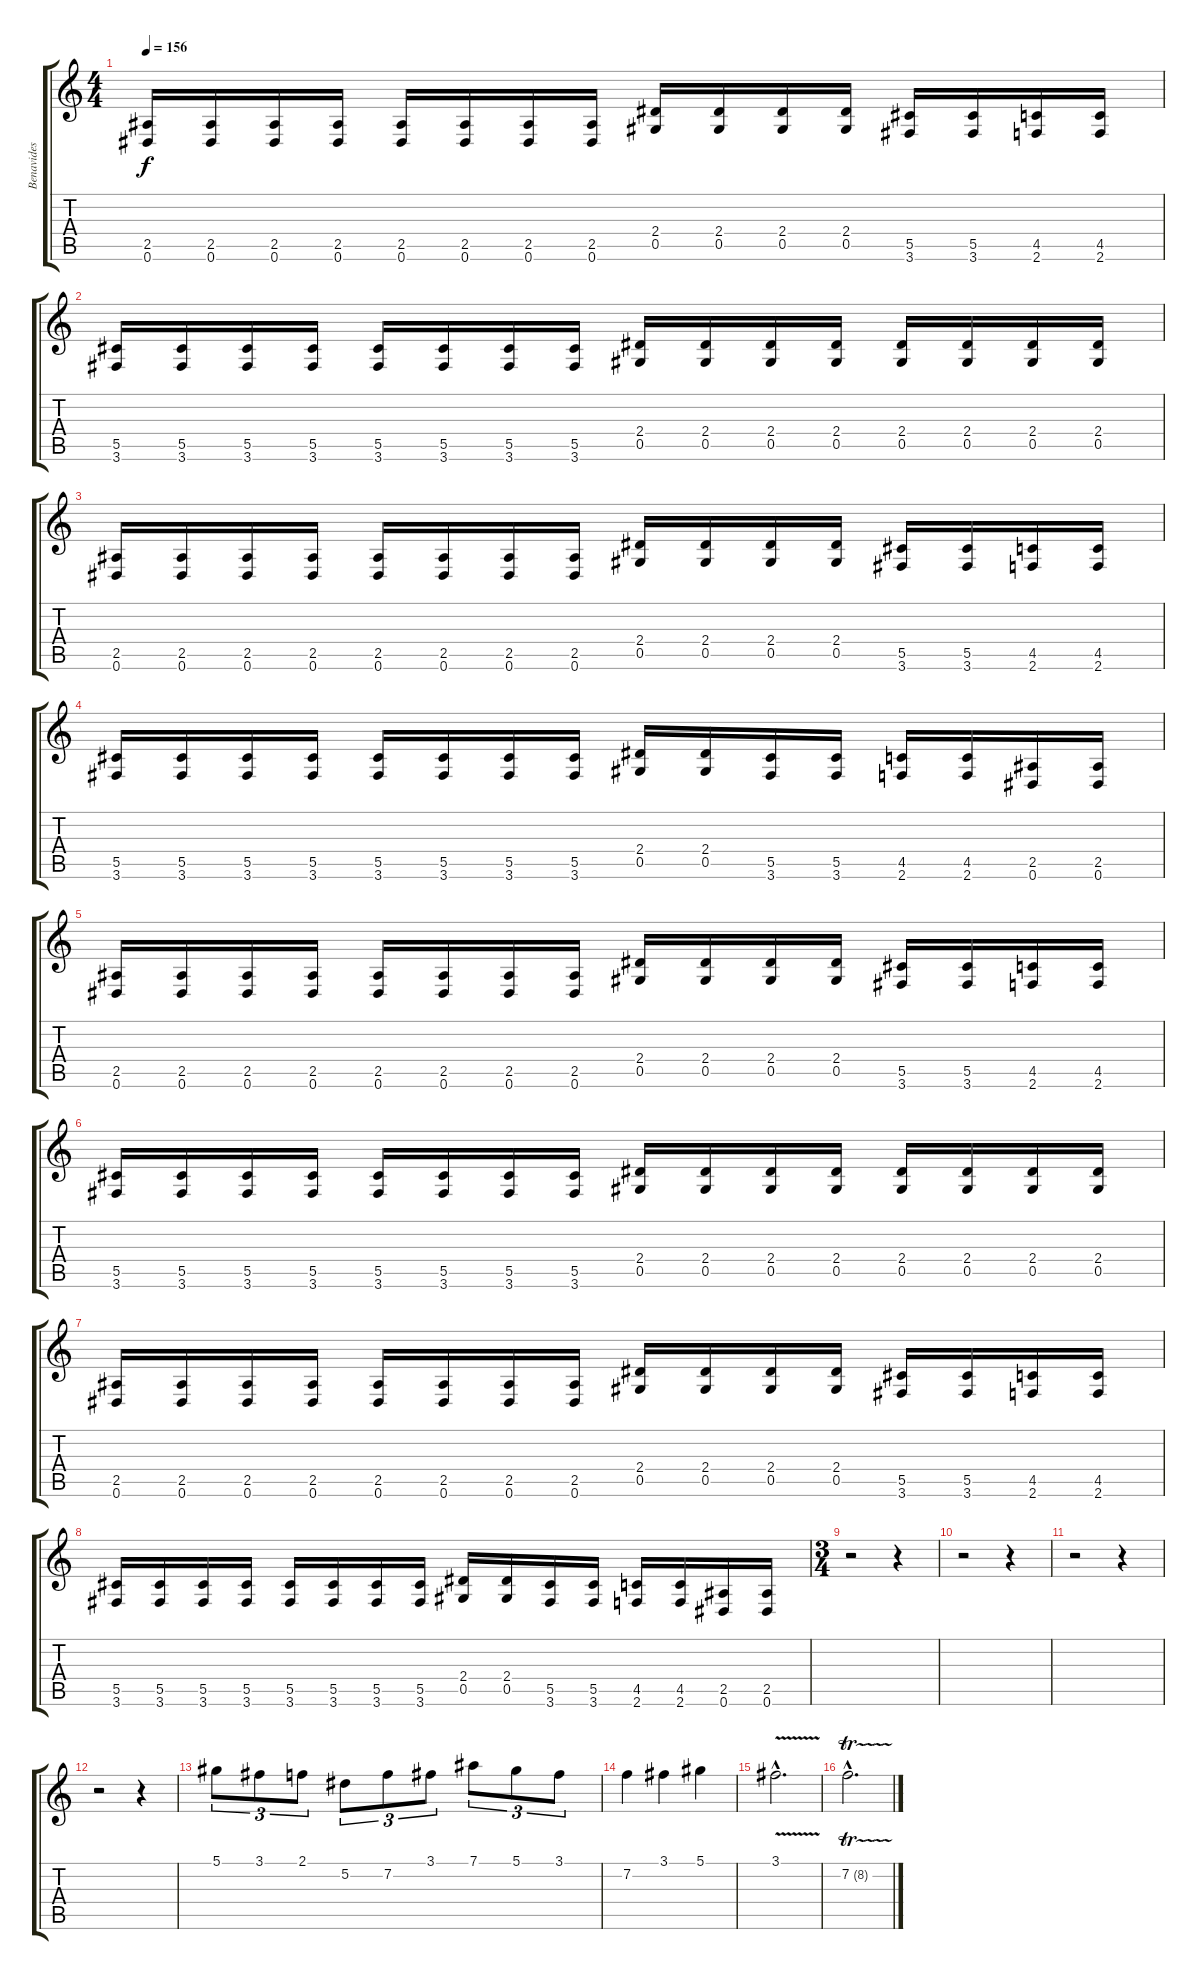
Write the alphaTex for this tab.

\track ("Benavides" "Benavides") {instrument distortionguitar}
\staff {score tabs}
\tuning (Eb4 Bb3 Gb3 Db3 Ab2 Eb2) {hide}
\ts (4 4)
\tempo 156
\clef g2
\ks c
(2.5 0.6).16{dy f instrument distortionguitar} (2.5 0.6).16 (2.5 0.6).16 (2.5 0.6).16 (2.5 0.6).16 (2.5 0.6).16 (2.5 0.6).16 (2.5 0.6).16 (2.4 0.5).16 (2.4 0.5).16 (2.4 0.5).16 (2.4 0.5).16 (5.5 3.6).16 (5.5 3.6).16 (4.5 2.6).16 (4.5 2.6).16 |
(5.5 3.6).16 (5.5 3.6).16 (5.5 3.6).16 (5.5 3.6).16 (5.5 3.6).16 (5.5 3.6).16 (5.5 3.6).16 (5.5 3.6).16 (2.4 0.5).16 (2.4 0.5).16 (2.4 0.5).16 (2.4 0.5).16 (2.4 0.5).16 (2.4 0.5).16 (2.4 0.5).16 (2.4 0.5).16 |
(2.5 0.6).16 (2.5 0.6).16 (2.5 0.6).16 (2.5 0.6).16 (2.5 0.6).16 (2.5 0.6).16 (2.5 0.6).16 (2.5 0.6).16 (2.4 0.5).16 (2.4 0.5).16 (2.4 0.5).16 (2.4 0.5).16 (5.5 3.6).16 (5.5 3.6).16 (4.5 2.6).16 (4.5 2.6).16 |
(5.5 3.6).16 (5.5 3.6).16 (5.5 3.6).16 (5.5 3.6).16 (5.5 3.6).16 (5.5 3.6).16 (5.5 3.6).16 (5.5 3.6).16 (2.4 0.5).16 (2.4 0.5).16 (5.5 3.6).16 (5.5 3.6).16 (4.5 2.6).16 (4.5 2.6).16 (2.5 0.6).16 (2.5 0.6).16 |
(2.5 0.6).16 (2.5 0.6).16 (2.5 0.6).16 (2.5 0.6).16 (2.5 0.6).16 (2.5 0.6).16 (2.5 0.6).16 (2.5 0.6).16 (2.4 0.5).16 (2.4 0.5).16 (2.4 0.5).16 (2.4 0.5).16 (5.5 3.6).16 (5.5 3.6).16 (4.5 2.6).16 (4.5 2.6).16 |
(5.5 3.6).16 (5.5 3.6).16 (5.5 3.6).16 (5.5 3.6).16 (5.5 3.6).16 (5.5 3.6).16 (5.5 3.6).16 (5.5 3.6).16 (2.4 0.5).16 (2.4 0.5).16 (2.4 0.5).16 (2.4 0.5).16 (2.4 0.5).16 (2.4 0.5).16 (2.4 0.5).16 (2.4 0.5).16 |
(2.5 0.6).16 (2.5 0.6).16 (2.5 0.6).16 (2.5 0.6).16 (2.5 0.6).16 (2.5 0.6).16 (2.5 0.6).16 (2.5 0.6).16 (2.4 0.5).16 (2.4 0.5).16 (2.4 0.5).16 (2.4 0.5).16 (5.5 3.6).16 (5.5 3.6).16 (4.5 2.6).16 (4.5 2.6).16 |
(5.5 3.6).16 (5.5 3.6).16 (5.5 3.6).16 (5.5 3.6).16 (5.5 3.6).16 (5.5 3.6).16 (5.5 3.6).16 (5.5 3.6).16 (2.4 0.5).16 (2.4 0.5).16 (5.5 3.6).16 (5.5 3.6).16 (4.5 2.6).16 (4.5 2.6).16 (2.5 0.6).16 (2.5 0.6).16 |
\ts (3 4)
r.2 r.4 |
r.2 r.4 |
r.2 r.4 |
r.2 r.4 |
5.1.8{tu (3 2)} 3.1.8{tu (3 2)} 2.1.8{tu (3 2)} 5.2.8{tu (3 2)} 7.2.8{tu (3 2)} 3.1.8{tu (3 2)} 7.1.8{tu (3 2)} 5.1.8{tu (3 2)} 3.1.8{tu (3 2)} |
7.2.4 3.1.4 5.1.4 |
3.1{v hac}.2{d} |
7.2{tr (8 16) hac}.2{d}
